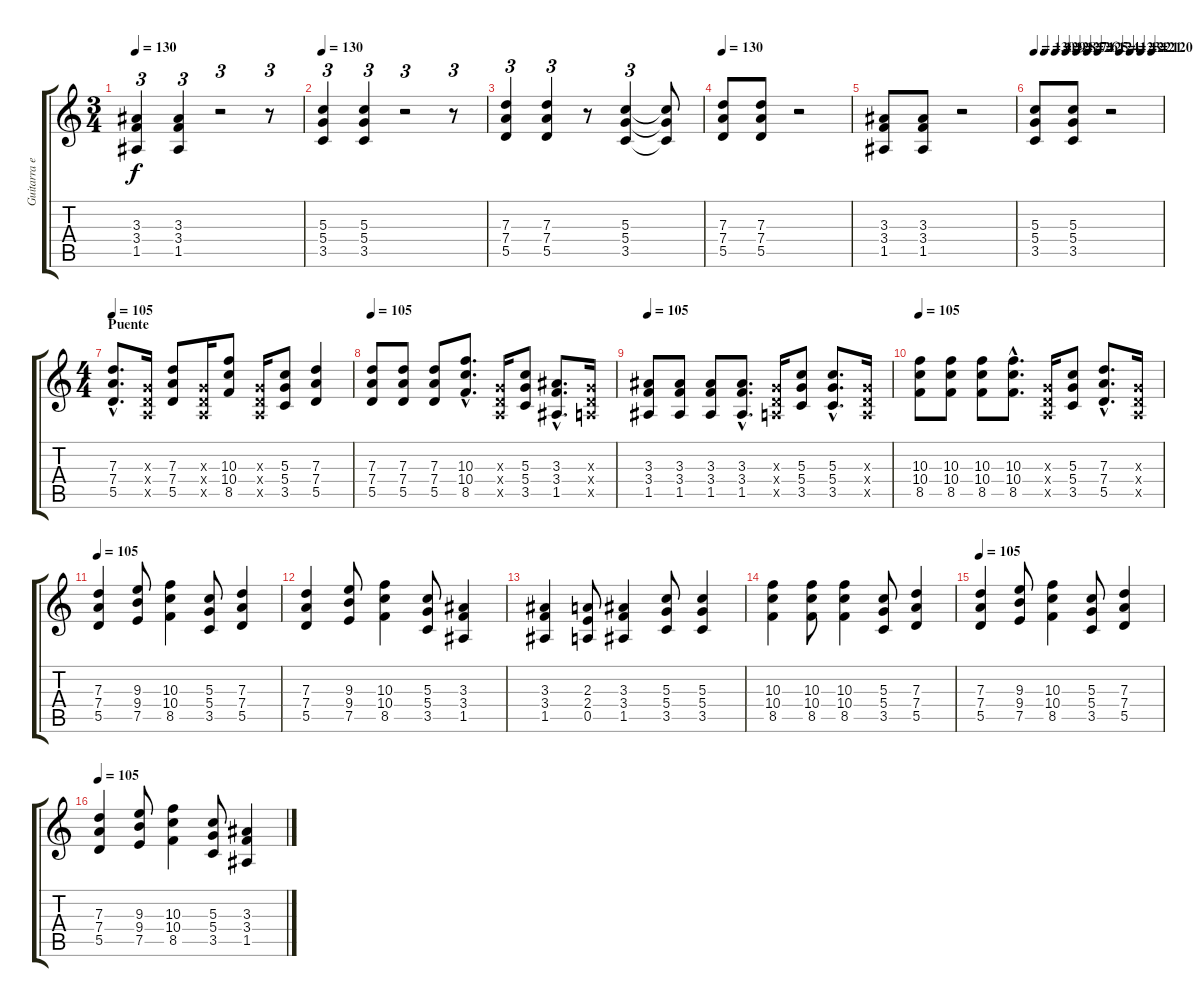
\track ("Guitarra eléctrica 1" "Guitarra e") {instrument distortionguitar}
\staff {score tabs}
\tuning (E4 B3 G3 D3 A2 E2) {hide}
\ts (3 4)
\tempo 130
\clef g2
\ks c
(3.3 3.4 1.5).4{tu (3 2) dy f} (3.3 3.4 1.5).4{tu (3 2)} r.2{tu (3 2)} r.8{tu (3 2)} |
\tempo 130
(5.3 5.4 3.5).4{tu (3 2)} (5.3 5.4 3.5).4{tu (3 2)} r.2{tu (3 2)} r.8{tu (3 2)} |
(7.3 7.4 5.5).4{tu (3 2)} (7.3 7.4 5.5).4{tu (3 2)} r.8 (5.3 5.4 3.5).4{tu (3 2)} (5.3{t} 5.4{t} 3.5{t}).8 |
\tempo 130
(7.3 7.4 5.5).8 (7.3 7.4 5.5).8 r.2 |
(3.3 3.4 1.5).8 (3.3 3.4 1.5).8 r.2 |
\tempo 130
\tempo (129 0.08333333333333333)
\tempo (128 0.16666666666666666)
\tempo (127 0.25)
\tempo (126 0.3333333333333333)
\tempo (125 0.4166666666666667)
\tempo (124 0.5)
\tempo (123 0.6666666666666666)
\tempo (122 0.75)
\tempo (121 0.8333333333333334)
\tempo (120 0.9166666666666666)
(5.3 5.4 3.5).8 (5.3 5.4 3.5).8 r.2 |
\ts (4 4)
\section ("" "Puente")
\tempo 105
(7.3{hac} 7.4{hac} 5.5{hac}).8{d} (0.3{x} 0.4{x} 0.5{x}).16 (7.3 7.4 5.5).8 (0.3{x} 0.4{x} 0.5{x}).16 (10.3 10.4 8.5).8 (0.3{x} 0.4{x} 0.5{x}).16 (5.3 5.4 3.5).8 (7.3 7.4 5.5).4 |
\tempo 105
(7.3 7.4 5.5).8 (7.3 7.4 5.5).8 (7.3 7.4 5.5).8 (10.3{hac} 10.4{hac} 8.5{hac}).8{d} (0.3{x} 0.4{x} 0.5{x}).16 (5.3 5.4 3.5).8 (3.3{hac} 3.4{hac} 1.5{hac}).8{d} (0.3{x} 0.4{x} 0.5{x}).16 |
\tempo 105
(3.3 3.4 1.5).8 (3.3 3.4 1.5).8 (3.3 3.4 1.5).8 (3.3{hac} 3.4{hac} 1.5{hac}).8{d} (0.3{x} 0.4{x} 0.5{x}).16 (5.3 5.4 3.5).8 (5.3{hac} 5.4{hac} 3.5{hac}).8{d} (0.3{x} 0.4{x} 0.5{x}).16 |
\tempo 105
(10.3 10.4 8.5).8 (10.3 10.4 8.5).8 (10.3 10.4 8.5).8 (10.3{hac} 10.4{hac} 8.5{hac}).8{d} (0.3{x} 0.4{x} 0.5{x}).16 (5.3 5.4 3.5).8 (7.3{hac} 7.4{hac} 5.5{hac}).8{d} (0.3{x} 0.4{x} 0.5{x}).16 |
\tempo 105
(7.3 7.4 5.5).4{volume 11} (9.3 9.4 7.5).8 (10.3 10.4 8.5).4 (5.3 5.4 3.5).8 (7.3 7.4 5.5).4 |
(7.3 7.4 5.5).4 (9.3 9.4 7.5).8 (10.3 10.4 8.5).4 (5.3 5.4 3.5).8 (3.3 3.4 1.5).4 |
(3.3 3.4 1.5).4 (2.3 2.4 0.5).8 (3.3 3.4 1.5).4 (5.3 5.4 3.5).8 (5.3 5.4 3.5).4 |
(10.3 10.4 8.5).4 (10.3 10.4 8.5).8 (10.3 10.4 8.5).4 (5.3 5.4 3.5).8 (7.3 7.4 5.5).4 |
\tempo 105
(7.3 7.4 5.5).4{volume 11} (9.3 9.4 7.5).8 (10.3 10.4 8.5).4 (5.3 5.4 3.5).8 (7.3 7.4 5.5).4 |
\tempo 105
(7.3 7.4 5.5).4 (9.3 9.4 7.5).8 (10.3 10.4 8.5).4 (5.3 5.4 3.5).8 (3.3 3.4 1.5).4
